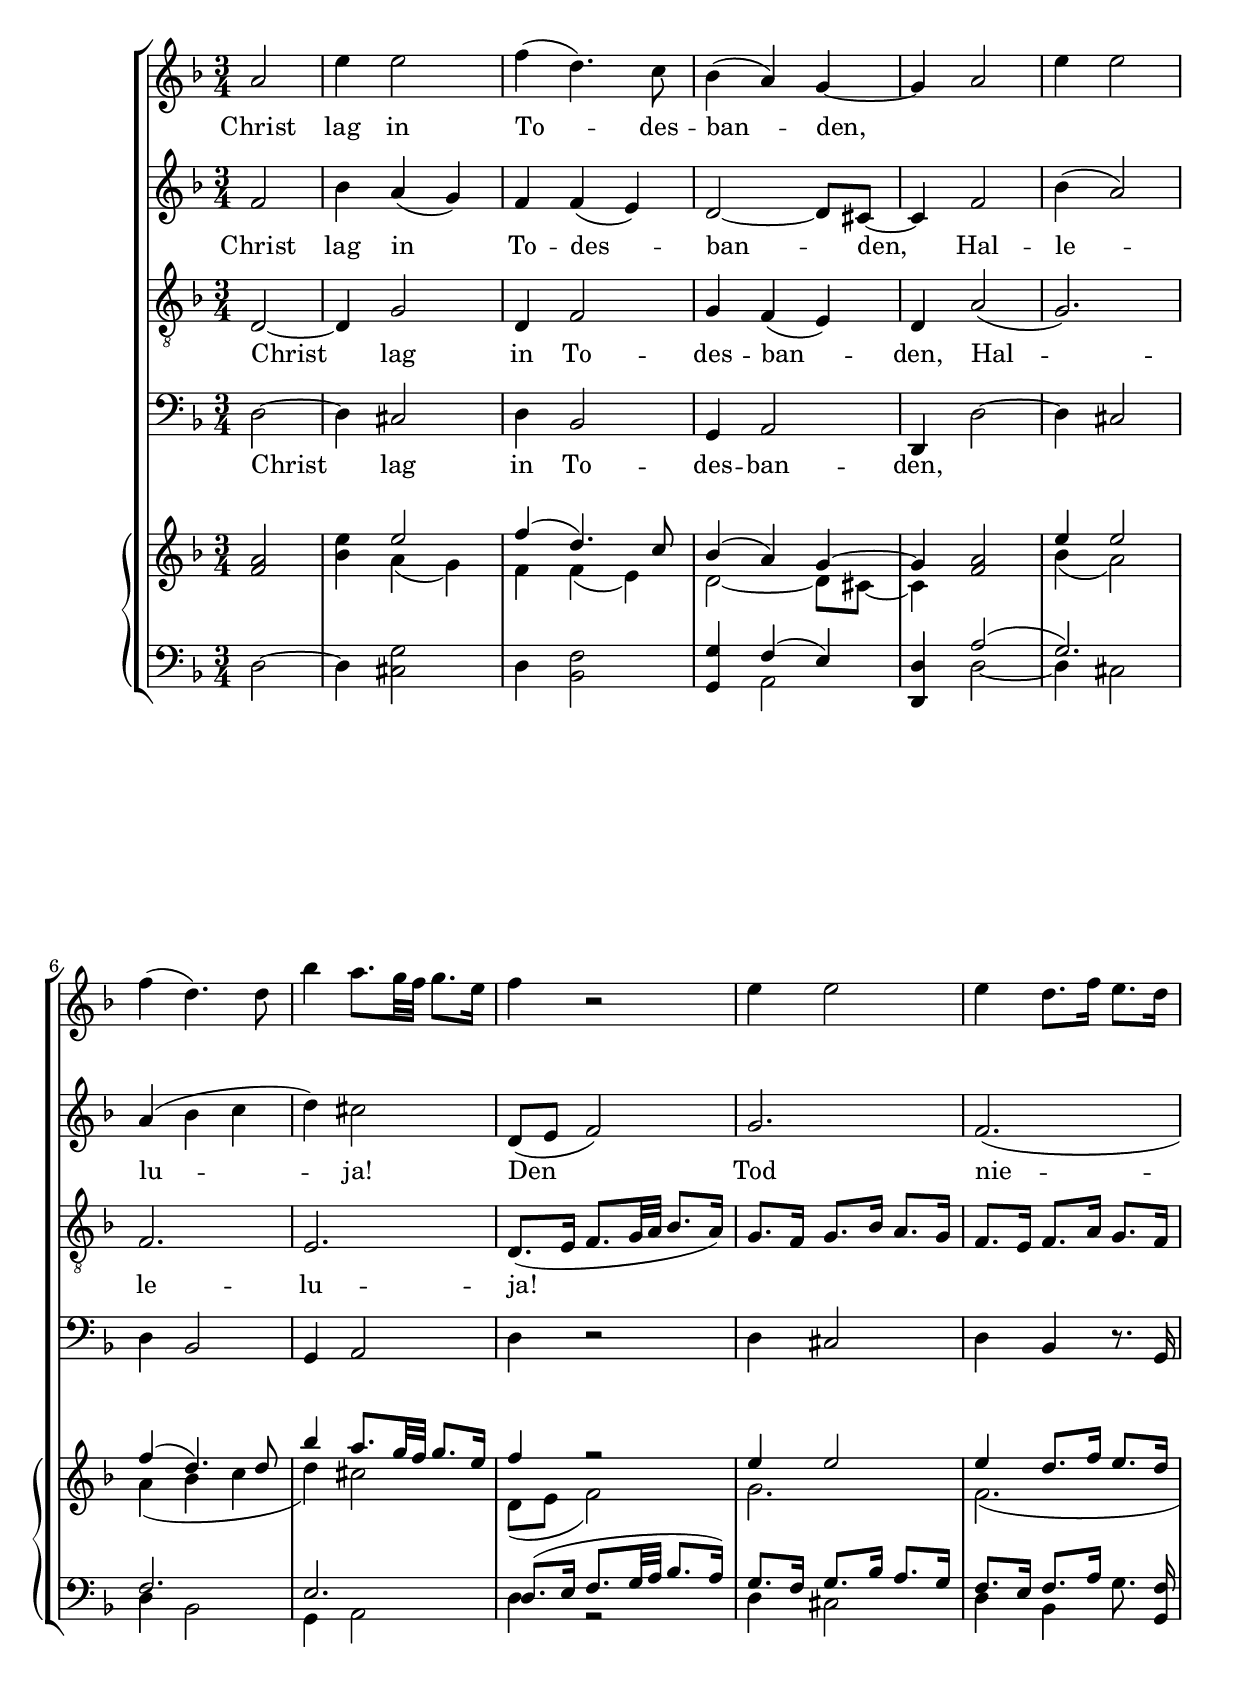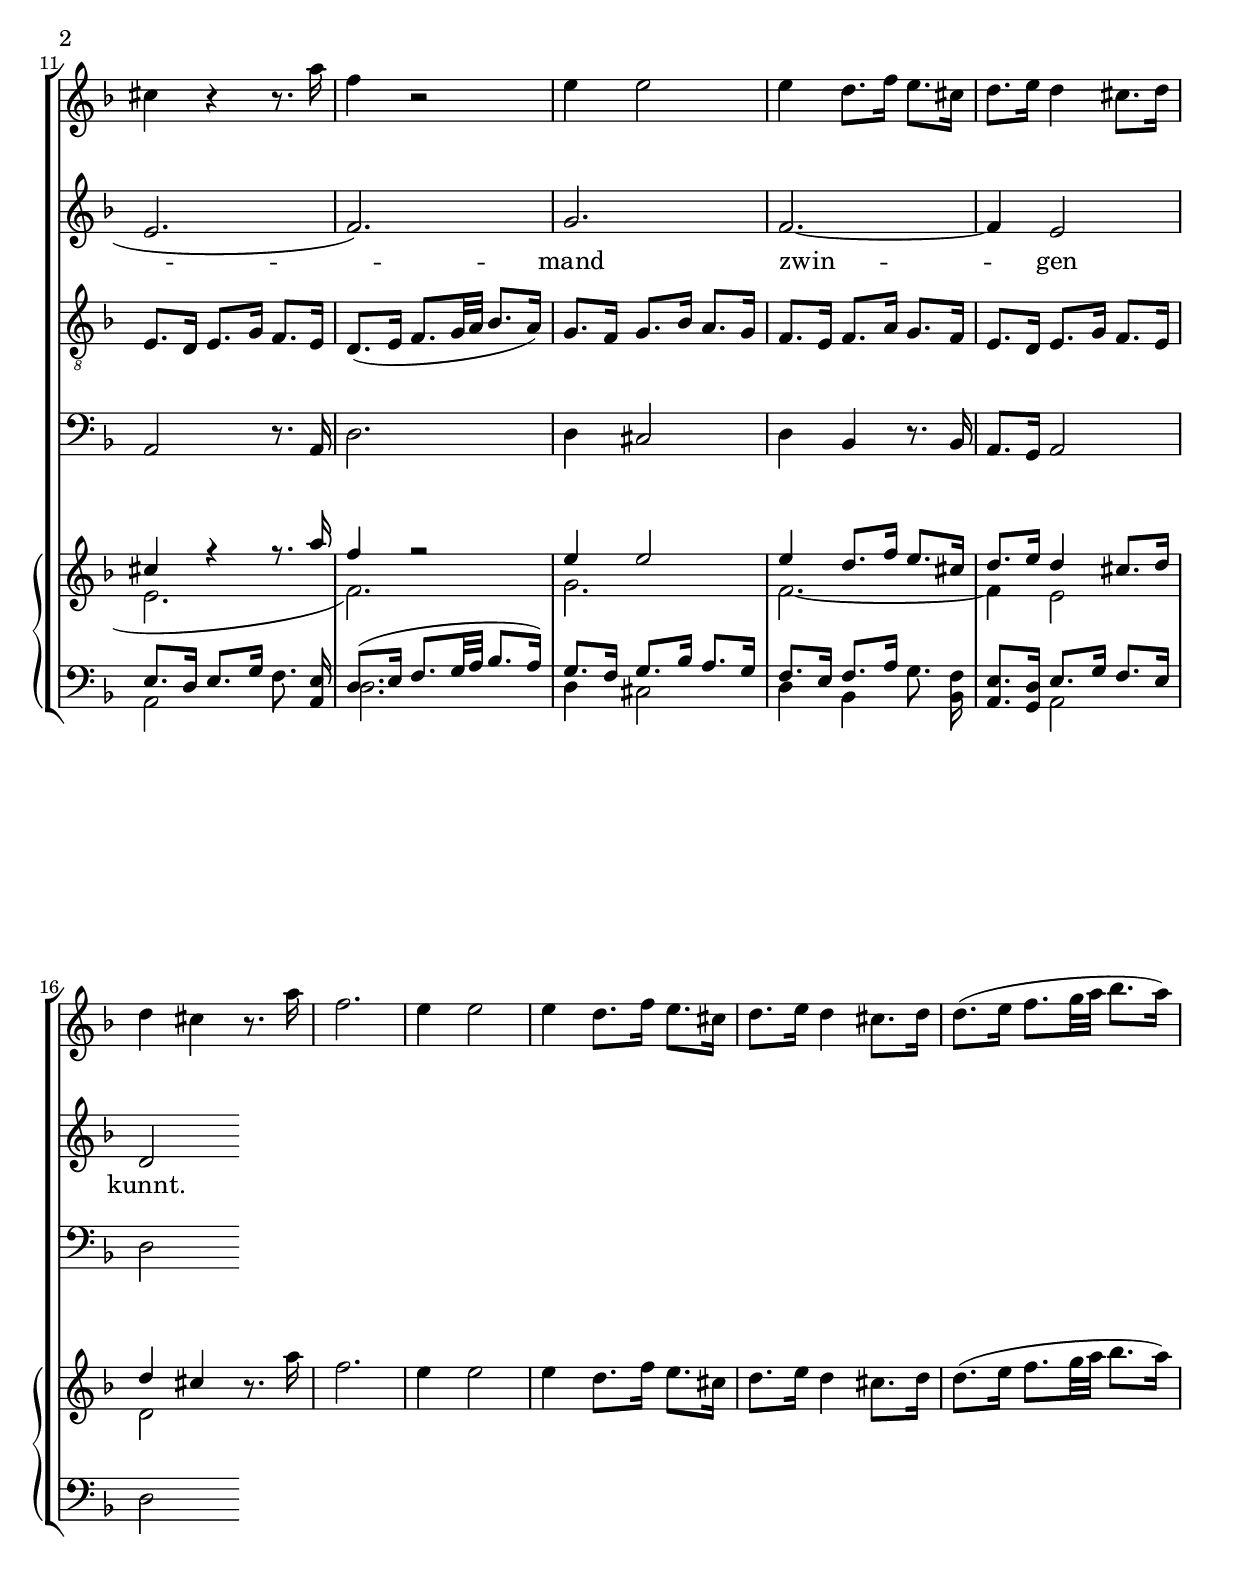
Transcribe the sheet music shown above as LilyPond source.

global = {
  \key d \minor
  \time 3/4
  \dynamicUp
}
sopranonotes = \relative c'' {
\partial2 a2 e'4 e2 f4 (d4.) c8 bes4 (a) g ~ g4
a2 e'4 e2 f4 (d4.) d8 bes'4 a8. g32 f g8. e16 
f4 r2 e4 e2 
e4 d8. f16 e8. d16 cis4 r4 r8. a'16
f4 r2 e4 e2 
e4 d8. f16 e8.
cis16 d8. e16 d4 cis8. d16
d4 cis r8. a'16 f2. e4 e2 e4 d8. f16 e8. cis16 d8. e16 d4 cis8. d16
d8. ( e16 f8. g32 a bes8. a16)
}
sopranowords = \lyricmode { 
Christ lag in To -- des -- ban -- den,}
altonotes = \relative c' {
f2 bes4 a4 (g) f f (e) d2 ~ d8 cis8 ~ cis4
f2 bes4 (a2 ) a4  ( bes c d ) cis2 
d,8 ( e f2 ) g2. f2. (e f) g f ~ f4 e2 d
}
altowords = \lyricmode { 
Christ lag in To -- des -- ban -- den,
Hal -- le -- lu -- ja!
Den Tod nie -- mand zwin -- gen kunnt.
}
tenornotes = {\relative c { 
  \clef "G_8"
d2 ~ d4 g2 d4 f2 g4 f (e) d4
a'2 (g2.) f e 
d8. ( e16 f8. g32 a bes8. a16) g8. f16 g8. bes16 a8. g16 
f8. e16 f8. a16 g8. f16 e8. d16 e8. g16 f8. e16
d8. ( e16 f8. g32 a bes8. a16) g8. f16 g8. bes16 a8. g16 
f8. e16 f8. a16 g8. f16 e8. d16 e8. g16 f8. e16
}
}
tenorwords = \lyricmode { 
Christ lag in To -- des -- ban -- den,
Hal -- le -- lu -- ja!
}
bassnotes = { \relative c {  \clef bass
d2 ~ d4 cis2 d4 bes2 g4 a2 d,4 
d'2 ~ d4 cis2 d4 bes2 g4 a2 
d4 r2 d4 cis2 d4 bes4 r8. g16 a2 r8. a16
d2. d4 cis2 d4 bes4 r8. bes16 a8. g16 a2
d
}
}
basswords = \lyricmode { 
Christ lag in To -- des -- ban -- den,

}

\score {
  \new ChoirStaff <<
    \new Staff <<
      \new Voice = "soprano" <<
        \global
        \sopranonotes
      >>
      \lyricsto "soprano" \new Lyrics \sopranowords
    >>
    \new Staff <<
      \new Voice = "alto" <<
        \global
        \altonotes
      >>
      \lyricsto "alto" \new Lyrics \altowords
    >>
    \new Staff <<
      \new Voice = "tenor" <<
        \global
        \tenornotes
      >>
      \lyricsto "tenor" \new Lyrics \tenorwords
    >>
    \new Staff <<
      \new Voice = "bass" <<
        \global
        \bassnotes
      >>
      \lyricsto "bass" \new Lyrics \basswords
>>
    \new PianoStaff <<
      \new Staff <<
        \set Staff.printPartCombineTexts = ##f
        \partcombine
        << \global \sopranonotes >>
        << \global \altonotes >>
      >>
      \new Staff <<
        \clef bass
        \set Staff.printPartCombineTexts = ##f
        \partcombine
        << \global \tenornotes >>
        << \global \bassnotes >>
      >>
>>
>>
      \midi{}
    \layout{}
}